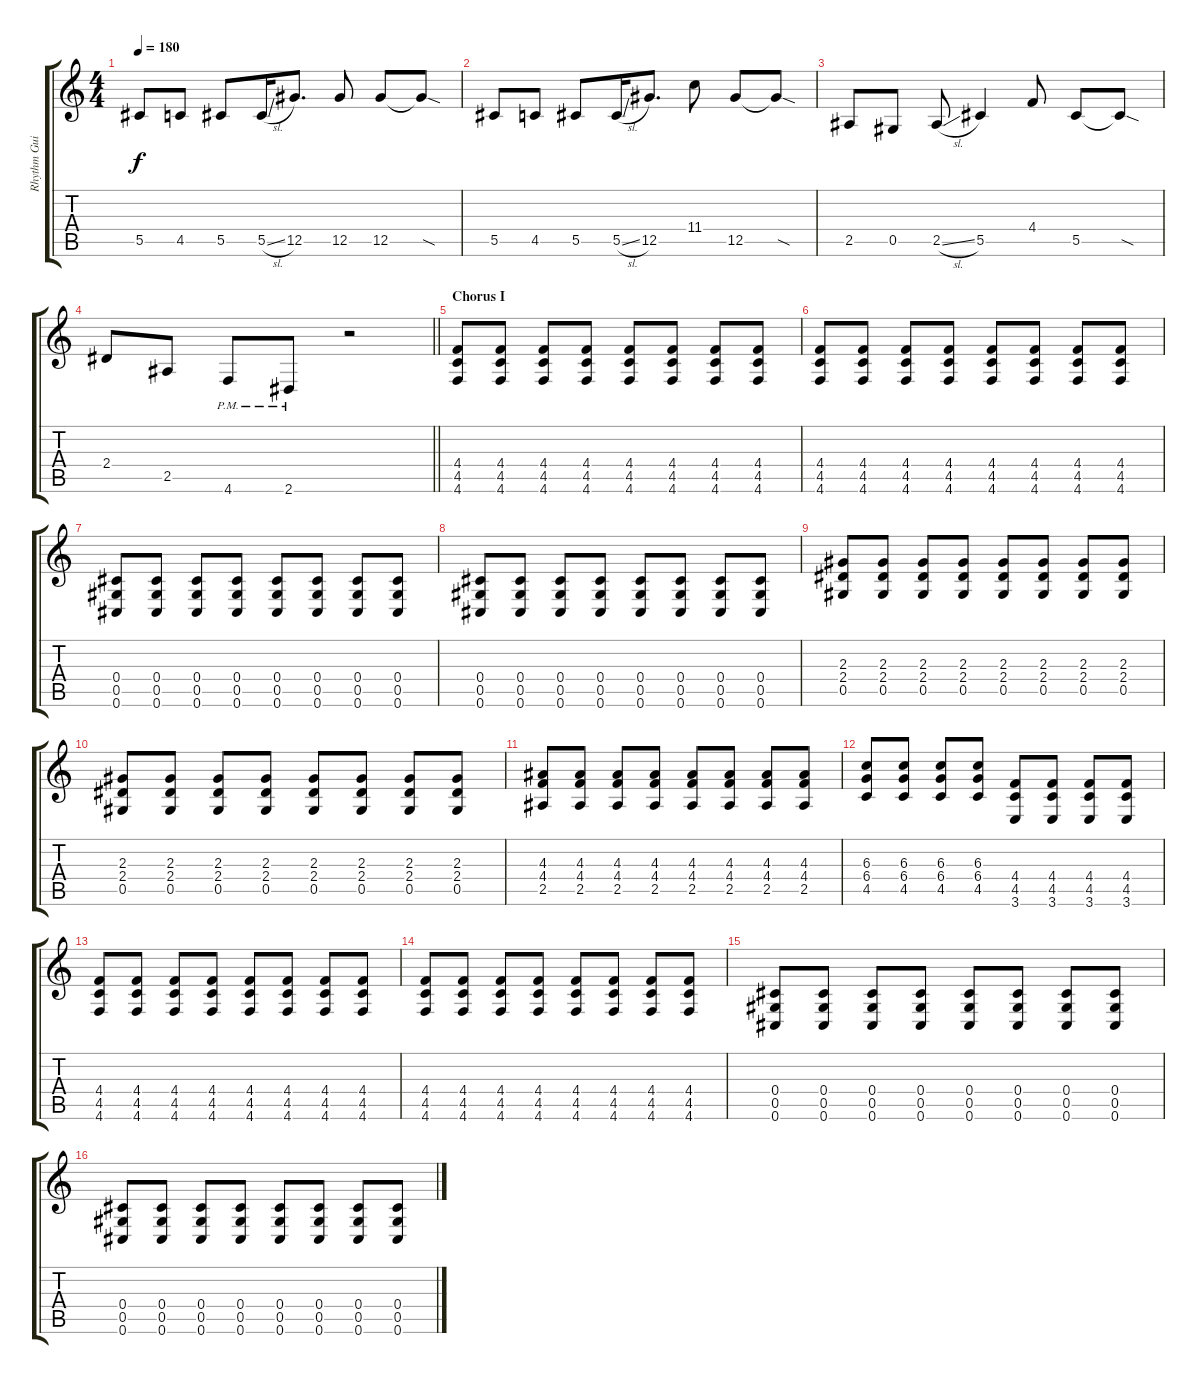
\track ("Rhythm Guitar" "Rhythm Gui") {instrument distortionguitar}
\staff {score tabs}
\tuning (Eb4 Bb3 Gb3 Db3 Ab2 Db2) {hide}
\ts (4 4)
\tempo 180
\clef g2
\ks c
5.5.8{dy f} 4.5.8 5.5.8 5.5{sl}.16 12.5.8{d} 12.5.8 12.5.8 12.5{sod t}.8 |
5.5.8 4.5.8 5.5.8 5.5{sl}.16 12.5.8{d} 11.4.8 12.5.8 12.5{sod t}.8 |
2.5.8 0.5.8 2.5{sl}.8 5.5.4 4.4.8 5.5.8 5.5{sod t}.8 |
\barLineRight lightlight
2.4.8 2.5.8 4.6{pm}.8 2.6{pm}.8 r.2 |
\section ("" "Chorus I")
(4.4 4.5 4.6).8 (4.4 4.5 4.6).8 (4.4 4.5 4.6).8 (4.4 4.5 4.6).8 (4.4 4.5 4.6).8 (4.4 4.5 4.6).8 (4.4 4.5 4.6).8 (4.4 4.5 4.6).8 |
(4.4 4.5 4.6).8 (4.4 4.5 4.6).8 (4.4 4.5 4.6).8 (4.4 4.5 4.6).8 (4.4 4.5 4.6).8 (4.4 4.5 4.6).8 (4.4 4.5 4.6).8 (4.4 4.5 4.6).8 |
(0.4 0.5 0.6).8 (0.4 0.5 0.6).8 (0.4 0.5 0.6).8 (0.4 0.5 0.6).8 (0.4 0.5 0.6).8 (0.4 0.5 0.6).8 (0.4 0.5 0.6).8 (0.4 0.5 0.6).8 |
(0.4 0.5 0.6).8 (0.4 0.5 0.6).8 (0.4 0.5 0.6).8 (0.4 0.5 0.6).8 (0.4 0.5 0.6).8 (0.4 0.5 0.6).8 (0.4 0.5 0.6).8 (0.4 0.5 0.6).8 |
(2.3 2.4 0.5).8 (2.3 2.4 0.5).8 (2.3 2.4 0.5).8 (2.3 2.4 0.5).8 (2.3 2.4 0.5).8 (2.3 2.4 0.5).8 (2.3 2.4 0.5).8 (2.3 2.4 0.5).8 |
(2.3 2.4 0.5).8 (2.3 2.4 0.5).8 (2.3 2.4 0.5).8 (2.3 2.4 0.5).8 (2.3 2.4 0.5).8 (2.3 2.4 0.5).8 (2.3 2.4 0.5).8 (2.3 2.4 0.5).8 |
(4.3 4.4 2.5).8 (4.3 4.4 2.5).8 (4.3 4.4 2.5).8 (4.3 4.4 2.5).8 (4.3 4.4 2.5).8 (4.3 4.4 2.5).8 (4.3 4.4 2.5).8 (4.3 4.4 2.5).8 |
(6.3 6.4 4.5).8 (6.3 6.4 4.5).8 (6.3 6.4 4.5).8 (6.3 6.4 4.5).8 (4.4 4.5 3.6).8 (4.4 4.5 3.6).8 (4.4 4.5 3.6).8 (4.4 4.5 3.6).8 |
(4.4 4.5 4.6).8 (4.4 4.5 4.6).8 (4.4 4.5 4.6).8 (4.4 4.5 4.6).8 (4.4 4.5 4.6).8 (4.4 4.5 4.6).8 (4.4 4.5 4.6).8 (4.4 4.5 4.6).8 |
(4.4 4.5 4.6).8 (4.4 4.5 4.6).8 (4.4 4.5 4.6).8 (4.4 4.5 4.6).8 (4.4 4.5 4.6).8 (4.4 4.5 4.6).8 (4.4 4.5 4.6).8 (4.4 4.5 4.6).8 |
(0.4 0.5 0.6).8 (0.4 0.5 0.6).8 (0.4 0.5 0.6).8 (0.4 0.5 0.6).8 (0.4 0.5 0.6).8 (0.4 0.5 0.6).8 (0.4 0.5 0.6).8 (0.4 0.5 0.6).8 |
(0.4 0.5 0.6).8 (0.4 0.5 0.6).8 (0.4 0.5 0.6).8 (0.4 0.5 0.6).8 (0.4 0.5 0.6).8 (0.4 0.5 0.6).8 (0.4 0.5 0.6).8 (0.4 0.5 0.6).8
